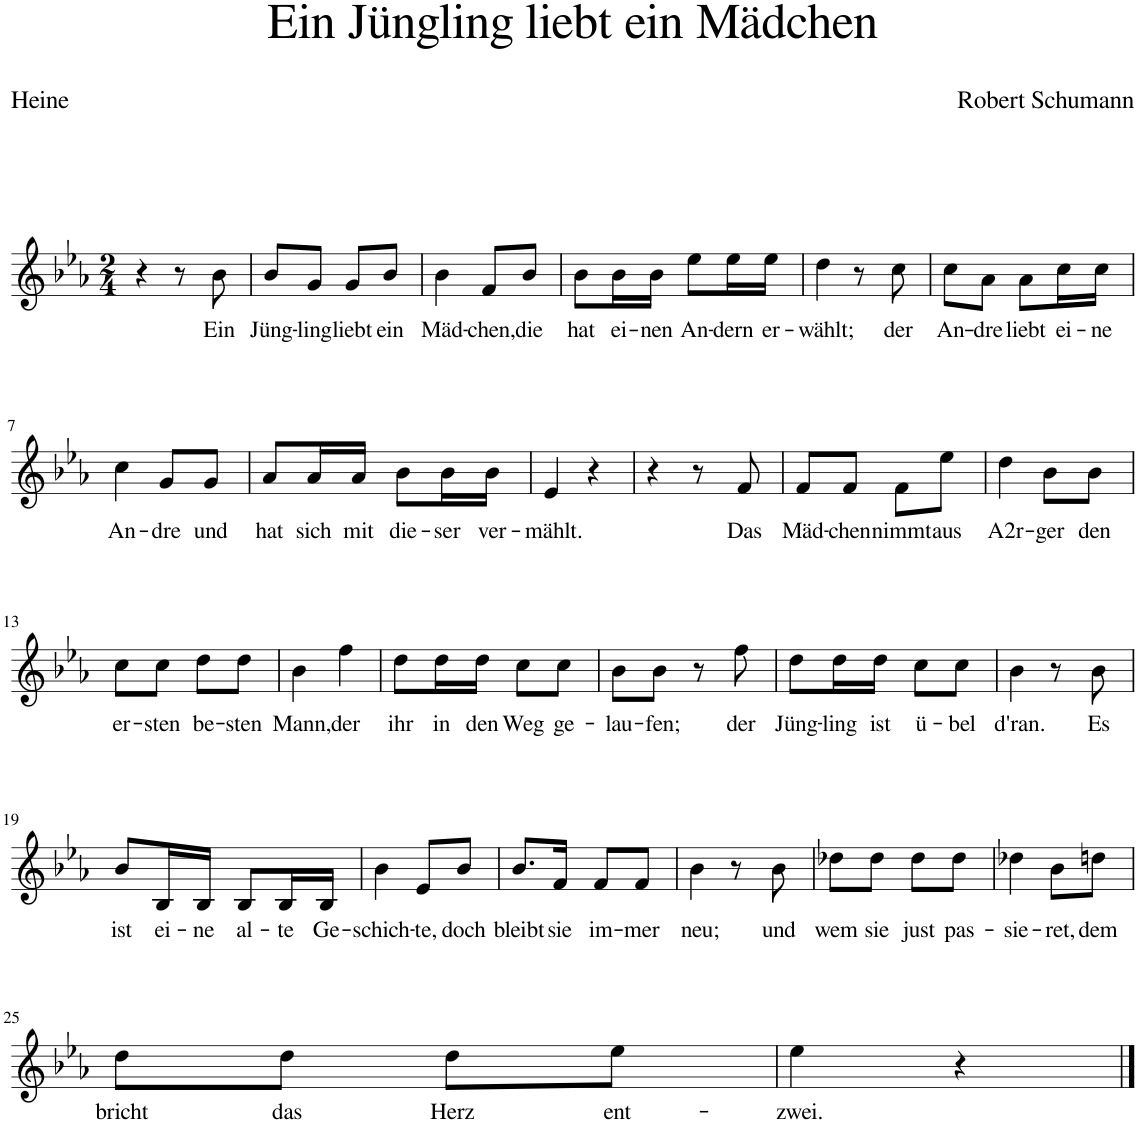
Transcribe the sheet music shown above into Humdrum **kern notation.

**kern	**text
*part1	*part1
*staff1	*staff1
*I"Piano	*
*I'Pno	*
*clefG2	*
*k[b-e-a-]	*
*M2/4	*
=1	=1
4r	.
8r	.
!	!LO:LY:b
8b-\	Ein
=2	=2
!	!LO:LY:b
8b-/L	Jüng-
!	!LO:LY:b
8g/J	-ling
!	!LO:LY:b
8g/L	liebt
!	!LO:LY:b
8b-/J	ein
=3	=3
!	!LO:LY:b
4b-\	Mäd-
!	!LO:LY:b
8f/L	-chen,
!	!LO:LY:b
8b-/J	die
=4	=4
!	!LO:LY:b
8b-\L	hat
!	!LO:LY:b
16b-\L	ei-
!	!LO:LY:b
16b-\JJ	-nen
!	!LO:LY:b
8ee-\L	An-
!	!LO:LY:b
16ee-\L	-dern
!	!LO:LY:b
16ee-\JJ	er-
=5	=5
!	!LO:LY:b
4dd\	-wählt;
8r	.
!	!LO:LY:b
8cc\	der
=6	=6
!	!LO:LY:b
8cc\L	An-
!	!LO:LY:b
8a-\J	-dre
!	!LO:LY:b
8a-\L	liebt
!	!LO:LY:b
16cc\L	ei-
!	!LO:LY:b
16cc\JJ	-ne
!!LO:LB:g=z
=7	=7
!	!LO:LY:b
4cc\	An-
!	!LO:LY:b
8g/L	-dre
!	!LO:LY:b
8g/J	und
=8	=8
!	!LO:LY:b
8a-/L	hat
!	!LO:LY:b
16a-/L	sich
!	!LO:LY:b
16a-/JJ	mit
!	!LO:LY:b
8b-\L	die-
!	!LO:LY:b
16b-\L	-ser
!	!LO:LY:b
16b-\JJ	ver-
=9	=9
!	!LO:LY:b
4e-/	-mählt.
4r	.
=10	=10
4r	.
8r	.
!	!LO:LY:b
8f/	Das
=11	=11
!	!LO:LY:b
8f/L	Mäd-
!	!LO:LY:b
8f/J	-chen
!	!LO:LY:b
8f\L	nimmt
!	!LO:LY:b
8ee-\J	aus
=12	=12
!	!LO:LY:b
4dd\	A2r-
!	!LO:LY:b
8b-\L	-ger
!	!LO:LY:b
8b-\J	den
!!LO:LB:g=z
=13	=13
!	!LO:LY:b
8cc\L	er-
!	!LO:LY:b
8cc\J	-sten
!	!LO:LY:b
8dd\L	be-
!	!LO:LY:b
8dd\J	-sten
=14	=14
!	!LO:LY:b
4b-\	Mann,
!	!LO:LY:b
4ff\	der
=15	=15
!	!LO:LY:b
8dd\L	ihr
!	!LO:LY:b
16dd\L	in
!	!LO:LY:b
16dd\JJ	den
!	!LO:LY:b
8cc\L	Weg
!	!LO:LY:b
8cc\J	ge-
=16	=16
!	!LO:LY:b
8b-\L	-lau-
!	!LO:LY:b
8b-\J	-fen;
8r	.
!	!LO:LY:b
8ff\	der
=17	=17
!	!LO:LY:b
8dd\L	Jüng-
!	!LO:LY:b
16dd\L	-ling
!	!LO:LY:b
16dd\JJ	ist
!	!LO:LY:b
8cc\L	ü-
!	!LO:LY:b
8cc\J	-bel
=18	=18
!	!LO:LY:b
4b-\	d'ran.
8r	.
!	!LO:LY:b
8b-\	Es
!!LO:LB:g=z
=19	=19
!	!LO:LY:b
8b-/L	ist
!	!LO:LY:b
16B-/L	ei-
!	!LO:LY:b
16B-/JJ	-ne
!	!LO:LY:b
8B-/L	al-
!	!LO:LY:b
16B-/L	-te
!	!LO:LY:b
16B-/JJ	Ge-
=20	=20
!	!LO:LY:b
4b-\	-schich-
!	!LO:LY:b
8e-/L	-te,
!	!LO:LY:b
8b-/J	doch
=21	=21
!	!LO:LY:b
8.b-/L	bleibt
!	!LO:LY:b
16f/Jk	sie
!	!LO:LY:b
8f/L	im-
!	!LO:LY:b
8f/J	-mer
=22	=22
!	!LO:LY:b
4b-\	neu;
8r	.
!	!LO:LY:b
8b-\	und
=23	=23
!	!LO:LY:b
8dd-X\L	wem
!	!LO:LY:b
8dd-\J	sie
!	!LO:LY:b
8dd-\L	just
!	!LO:LY:b
8dd-\J	pas-
=24	=24
!	!LO:LY:b
4dd-X\	-sie-
!	!LO:LY:b
8b-\L	-ret,
!	!LO:LY:b
8ddn\J	dem
!!LO:LB:g=z
=25	=25
!	!LO:LY:b
8dd\L	bricht
!	!LO:LY:b
8dd\J	das
!	!LO:LY:b
8dd\L	Herz
!	!LO:LY:b
8ee-\J	ent-
=26	=26
!	!LO:LY:b
4ee-\	-zwei.
4r	.
==	==
*-	*-
